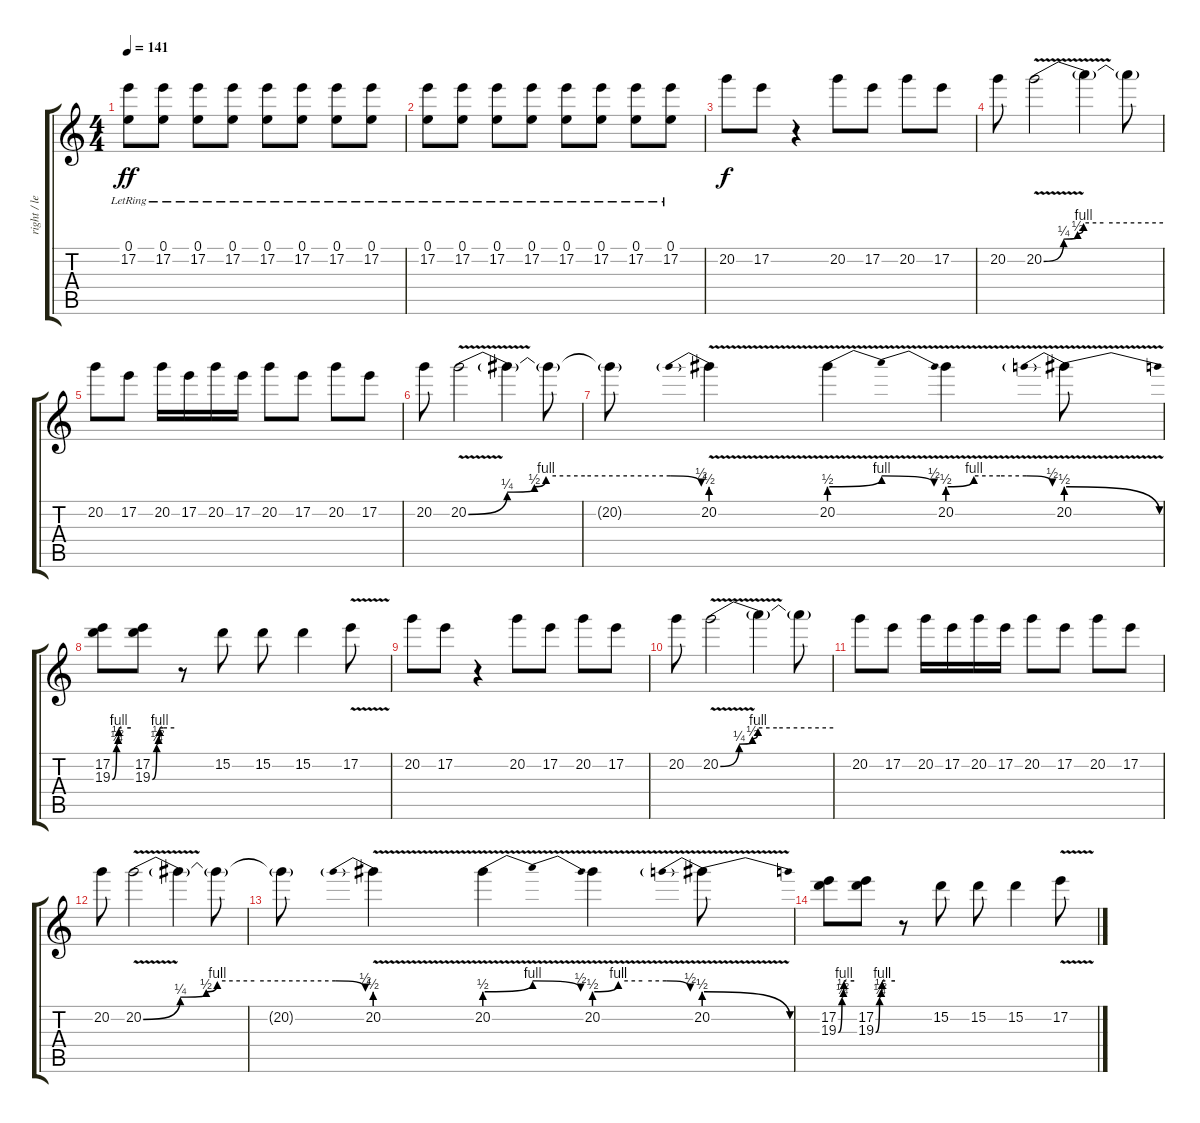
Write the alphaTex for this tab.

\track ("right / lead" "right / le") {instrument overdrivenguitar}
\staff {score tabs}
\tuning (E4 B3 G3 D3 A2 E2) {hide}
\ts (4 4)
\tempo 141
\clef g2
\ks c
(0.1{lr} 17.2{lr}).8{dy ff} (0.1{lr} 17.2{lr}).8 (0.1{lr} 17.2{lr}).8 (0.1{lr} 17.2{lr}).8 (0.1{lr} 17.2{lr}).8 (0.1{lr} 17.2{lr}).8 (0.1{lr} 17.2{lr}).8 (0.1{lr} 17.2{lr}).8 |
(0.1{lr} 17.2{lr}).8 (0.1{lr} 17.2{lr}).8 (0.1{lr} 17.2{lr}).8 (0.1{lr} 17.2{lr}).8 (0.1{lr} 17.2{lr}).8 (0.1{lr} 17.2{lr}).8 (0.1{lr} 17.2{lr}).8 (0.1{lr} 17.2{lr}).8 |
20.2.8{dy f} 17.2.8 r.4 20.2.8 17.2.8 20.2.8 17.2.8 |
20.2.8 20.2{be (custom 0 0 10 1 17 2 20 4 30 4 60 4) v}.2 20.2{t}.4 20.2{t}.8 |
20.2.8 17.2.8 20.2.16 17.2.16 20.2.16 17.2.16 20.2.8 17.2.8 20.2.8 17.2.8 |
20.2.8 20.2{be (custom 0 0 10 1 17 2 20 4 30 4 52 4 60 2) v}.2 20.2{t}.4 20.2{t}.8 |
20.2{t}.8 20.2{be (prebend 0 2 60 2) v}.4 20.2{be (bendrelease 0 2 10 4 50 4 60 2) v}.4 20.2{be (custom 0 2 15 4 30 4 45 4 60 2) v}.4 20.2{be (prebendrelease 0 2 60 0) v}.8 |
(17.2 19.3{be (custom 0 0 14 1 19 2 21 4 30 4 60 4)}).8 (17.2 19.3{be (custom 0 0 12 1 17 2 20 4 30 4 60 4)}).8 r.8 15.2.8 15.2.8 15.2.4 17.2{v}.8 |
20.2.8{volume 9} 17.2.8 r.4 20.2.8 17.2.8 20.2.8 17.2.8 |
20.2.8 20.2{be (custom 0 0 10 1 17 2 20 4 30 4 60 4) v}.2 20.2{t}.4 20.2{t}.8 |
20.2.8 17.2.8 20.2.16 17.2.16 20.2.16 17.2.16 20.2.8 17.2.8 20.2.8 17.2.8 |
20.2.8 20.2{be (custom 0 0 10 1 17 2 20 4 30 4 52 4 60 2) v}.2 20.2{t}.4 20.2{t}.8 |
20.2{t}.8 20.2{be (prebend 0 2 60 2) v}.4{volume 0} 20.2{be (bendrelease 0 2 10 4 50 4 60 2) v}.4 20.2{be (custom 0 2 15 4 30 4 45 4 60 2) v}.4 20.2{be (prebendrelease 0 2 60 0) v}.8 |
(17.2 19.3{be (custom 0 0 14 1 19 2 21 4 30 4 60 4)}).8 (17.2 19.3{be (custom 0 0 12 1 17 2 20 4 30 4 60 4)}).8 r.8 15.2.8 15.2.8 15.2.4 17.2{v}.8
